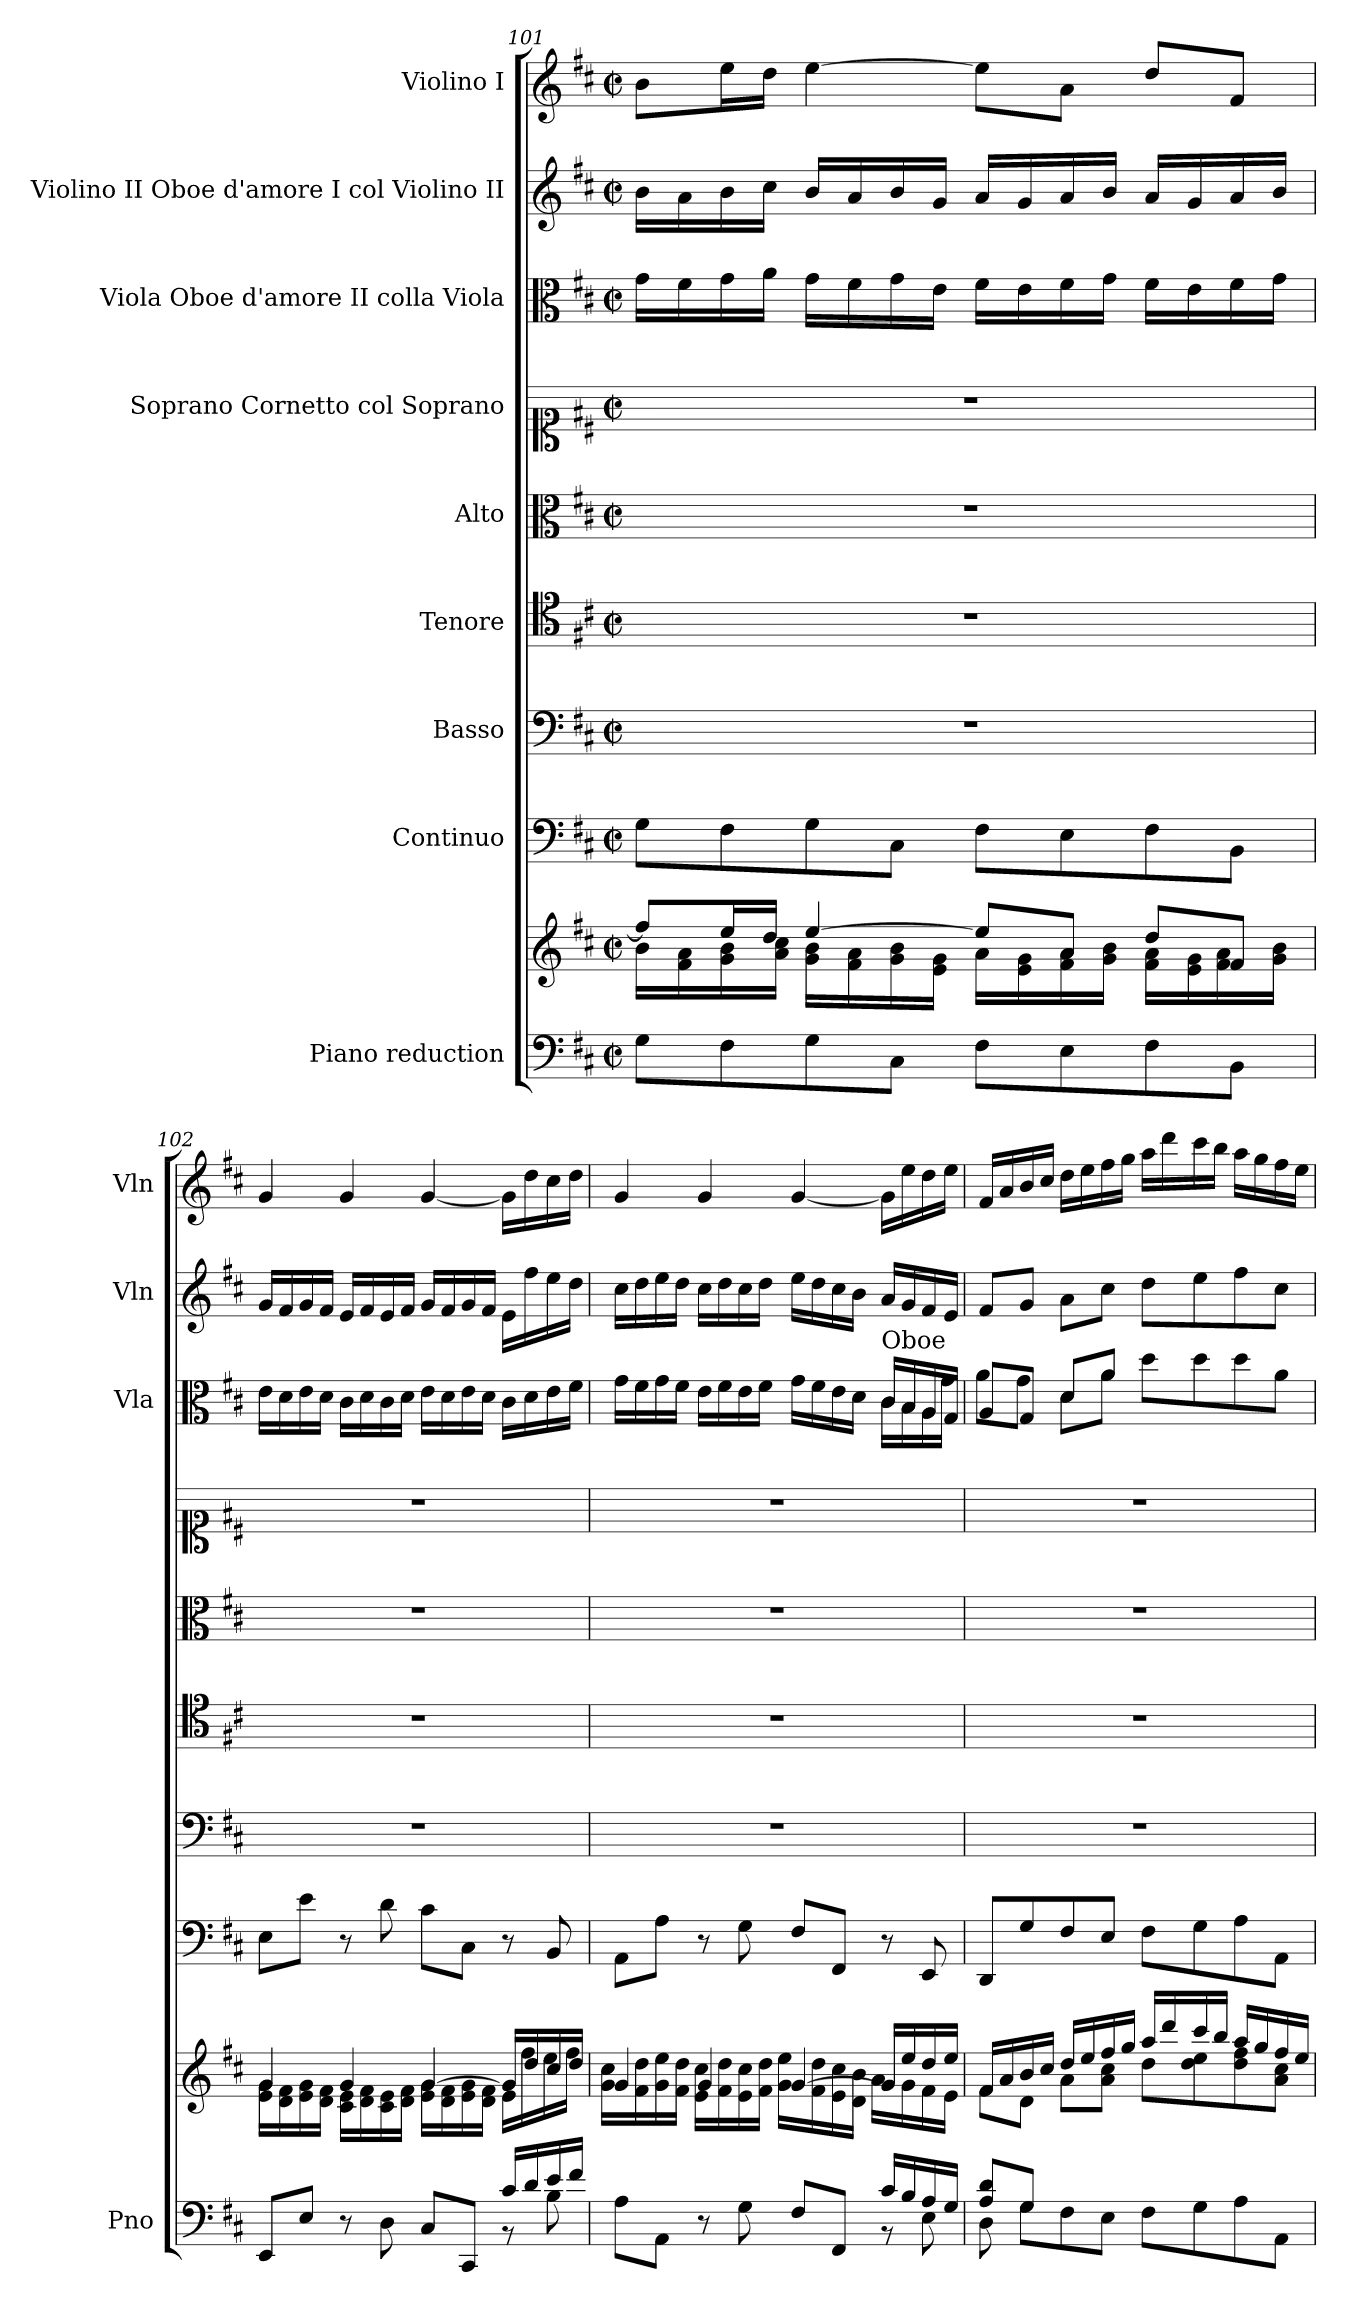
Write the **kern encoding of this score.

**kern	**kern	**kern	**kern	**kern	**kern	**kern	**kern	**kern	**kern
*part9	*part9	*part8	*part7	*part6	*part5	*part4	*part3	*part2	*part1
*staff10	*staff9	*staff8	*staff7	*staff6	*staff5	*staff4	*staff3	*staff2	*staff1
*I"Piano reduction	*	*I"Continuo	*I"Basso	*I"Tenore	*I"Alto	*I"Soprano Cornetto col Soprano	*I"Viola Oboe d'amore II colla Viola	*I"Violino II Oboe d'amore I col Violino II	*I"Violino I
*I'Pno	*	*	*	*	*	*	*I'Vla	*I'Vln	*I'Vln
*clefF4	*clefG2	*clefF4	*clefF4	*clefC4	*clefC3	*clefC1	*clefC3	*clefG2	*clefG2
*k[f#c#]	*k[f#c#]	*k[f#c#]	*k[f#c#]	*k[f#c#]	*k[f#c#]	*k[f#c#]	*k[f#c#]	*k[f#c#]	*k[f#c#]
*M2/2	*M2/2	*M2/2	*M2/2	*M2/2	*M2/2	*M2/2	*M2/2	*M2/2	*M2/2
*met(c|)	*met(c|)	*met(c|)	*met(c|)	*met(c|)	*met(c|)	*met(c|)	*met(c|)	*met(c|)	*met(c|)
=101	=101	=101	=101	=101	=101	=101	=101	=101	=101
*	*^	*	*	*	*	*	*	*	*
8G\L	8ff#/L]	16b\LL	8G\L	1r	1r	1r	1r	16g\LL	16b\LL	8b\L
.	.	16f#\ 16a\	.	.	.	.	.	16f#\	16a\	.
8F#\	16ee/L	16g\ 16b\	8F#\	.	.	.	.	16g\	16b\	16ee\L
.	16dd/JJ	16a\ 16cc#\JJ	.	.	.	.	.	16a\JJ	16cc#\JJ	16dd\JJ
8G\	[4ee/	16g\ 16b\LL	8G\	.	.	.	.	16g\LL	16b/LL	[4ee\
.	.	16f#\ 16a\	.	.	.	.	.	16f#\	16a/	.
8C#\J	.	16g\ 16b\	8C#\J	.	.	.	.	16g\	16b/	.
.	.	16e\ 16g\JJ	.	.	.	.	.	16e\JJ	16g/JJ	.
8F#\L	8ee/L]	16a\LL	8F#\L	.	.	.	.	16f#\LL	16a/LL	8ee\L]
.	.	16e\ 16g\	.	.	.	.	.	16e\	16g/	.
8E\	8a/J	16f#\ 16a\	8E\	.	.	.	.	16f#\	16a/	8a\J
.	.	16g\ 16b\JJ	.	.	.	.	.	16g\JJ	16b/JJ	.
8F#\	8dd/L	16f#\ 16a\LL	8F#\	.	.	.	.	16f#\LL	16a/LL	8dd/L
.	.	16e\ 16g\	.	.	.	.	.	16e\	16g/	.
8BB\J	8f#/J	16f#\ 16a\	8BB\J	.	.	.	.	16f#\	16a/	8f#/J
.	.	16g\ 16b\JJ	.	.	.	.	.	16g\JJ	16b/JJ	.
=102	=102	=102	=102	=102	=102	=102	=102	=102	=102	=102
*^	*	*	*	*	*	*	*	*	*	*
8EE/L	2.ryy	4g/	16e\ 16g\LL	8E\L	1r	1r	1r	1r	16e\LL	16g/LL	4g/
.	.	.	16d\ 16f#\	.	.	.	.	.	16d\	16f#/	.
8E/J	.	.	16e\ 16g\	8e\J	.	.	.	.	16e\	16g/	.
.	.	.	16d\ 16f#\JJ	.	.	.	.	.	16d\JJ	16f#/JJ	.
8r	.	4g/	16c#\ 16e\LL	8r	.	.	.	.	16c#\LL	16e/LL	4g/
.	.	.	16d\ 16f#\	.	.	.	.	.	16d\	16f#/	.
8D\	.	.	16c#\ 16e\	8d\	.	.	.	.	16c#\	16e/	.
.	.	.	16d\ 16f#\JJ	.	.	.	.	.	16d\JJ	16f#/JJ	.
8C#/L	.	[4g/	16e\ 16g\LL	8c#\L	.	.	.	.	16e\LL	16g/LL	[4g/
.	.	.	16d\ 16f#\	.	.	.	.	.	16d\	16f#/	.
8CC#/J	.	.	16e\ 16g\	8C#\J	.	.	.	.	16e\	16g/	.
.	.	.	16d\ 16f#\JJ	.	.	.	.	.	16d\JJ	16f#/JJ	.
16c#/LL	8r	16g/LL]	16e\LL	8r	.	.	.	.	16c#\LL	16e\LL	16g\LL]
16d/	.	16dd/	16ff#\	.	.	.	.	.	16d\	16ff#\	16dd\
16e/	8B\	16cc#/	16ee\	8BB/	.	.	.	.	16e\	16ee\	16cc#\
16f#/JJ	.	16dd/JJ	16ff#\JJ	.	.	.	.	.	16f#\JJ	16dd\JJ	16dd\JJ
!!LO:PB:g=z
=103	=103	=103	=103	=103	=103	=103	=103	=103	=103	=103	=103
*	*	*	*	*	*	*	*	*	*^	*	*
8A\L	2ryy	4g/	16g\ 16cc#\LL	8AA\L	1r	1r	1r	1r	16g\LL	2.ryy	16cc#\LL	4g/
.	.	.	16f#\ 16dd\	.	.	.	.	.	16f#\	.	16dd\	.
8AA\J	.	.	16g\ 16ee\	8A\J	.	.	.	.	16g\	.	16ee\	.
.	.	.	16f#\ 16dd\JJ	.	.	.	.	.	16f#\JJ	.	16dd\JJ	.
8r	.	4g/	16e\ 16cc#\LL	8r	.	.	.	.	16e\LL	.	16cc#\LL	4g/
.	.	.	16f#\ 16dd\	.	.	.	.	.	16f#\	.	16dd\	.
8G\	.	.	16e\ 16cc#\	8G\	.	.	.	.	16e\	.	16cc#\	.
.	.	.	16f#\ 16dd\JJ	.	.	.	.	.	16f#\JJ	.	16dd\JJ	.
8F#/L	4ryy	[4g/	16g\ 16ee\LL	8F#/L	.	.	.	.	16g\LL	.	16ee\LL	[4g/
.	.	.	16f#\ 16dd\	.	.	.	.	.	16f#\	.	16dd\	.
8FF#/J	.	.	16e\ 16cc#\	8FF#/J	.	.	.	.	16e\	.	16cc#\	.
.	.	.	16d\ 16b\JJ	.	.	.	.	.	16d\JJ	.	16b\JJ	.
!	!	!	!	!	!	!	!	!	!LO:TX:a:t=Oboe	!	!	!
16c#/LL	8r	16g/LL]	16a\LL	8r	.	.	.	.	16c#/LL	16c#\LL	16a/LL	16g\LL]
16B/	.	16ee/	16g\	.	.	.	.	.	16B/	16B\	16g/	16ee\
16A/	8E\	16dd/	16f#\	8EE/	.	.	.	.	16A/	16A\	16f#/	16dd\
16G/JJ	.	16ee/JJ	16e\JJ	.	.	.	.	.	16G/JJ	16g!\JJ	16e/JJ	16ee\JJ
=104	=104	=104	=104	=104	=104	=104	=104	=104	=104	=104	=104	=104
8A/ 8d/L	8D\	16f#/LL	8f#\L	8DD/L	1r	1r	1r	1r	8A/L	8a!\L	8f#/L	16f#/LL
.	.	16a/	.	.	.	.	.	.	.	.	.	16a/
8G/J	8G\L	16b/	8d\J	8G/	.	.	.	.	8G/J	8g!\J	8g/J	16b/
.	.	16cc#/JJ	.	.	.	.	.	.	.	.	.	16cc#/JJ
4ryy	8F#\	16dd/LL	8a\L	8F#/	.	.	.	.	8d/L	8d\L	8a\L	16dd\LL
.	.	16ee/	.	.	.	.	.	.	.	.	.	16ee\
.	8E\J	16ff#/	8a\ 8cc#\J	8E/J	.	.	.	.	8a/J	8a\J	8cc#\J	16ff#\
.	.	16gg/JJ	.	.	.	.	.	.	.	.	.	16gg\JJ
8F#\L	2ryy	16aa/LL	8dd\L	8F#\L	.	.	.	.	8dd\L	2ryy	8dd\L	16aa\LL
.	.	16ddd/	.	.	.	.	.	.	.	.	.	16ddd\
8G\	.	16ccc#/	8dd\ 8ee\	8G\	.	.	.	.	8dd\	.	8ee\	16ccc#\
.	.	16bb/JJ	.	.	.	.	.	.	.	.	.	16bb\JJ
8A\	.	16aa/LL	8dd\ 8ff#\	8A\	.	.	.	.	8dd\	.	8ff#\	16aa\LL
.	.	16gg/	.	.	.	.	.	.	.	.	.	16gg\
8AA\J	.	16ff#/	8a\ 8cc#\J	8AA\J	.	.	.	.	8a\J	.	8cc#\J	16ff#\
.	.	16ee/JJ	.	.	.	.	.	.	.	.	.	16ee\JJ
*v	*v	*	*	*	*	*	*	*	*v	*v	*	*
*	*v	*v	*	*	*	*	*	*	*	*
=	=	=	=	=	=	=	=	=	=
*-	*-	*-	*-	*-	*-	*-	*-	*-	*-
